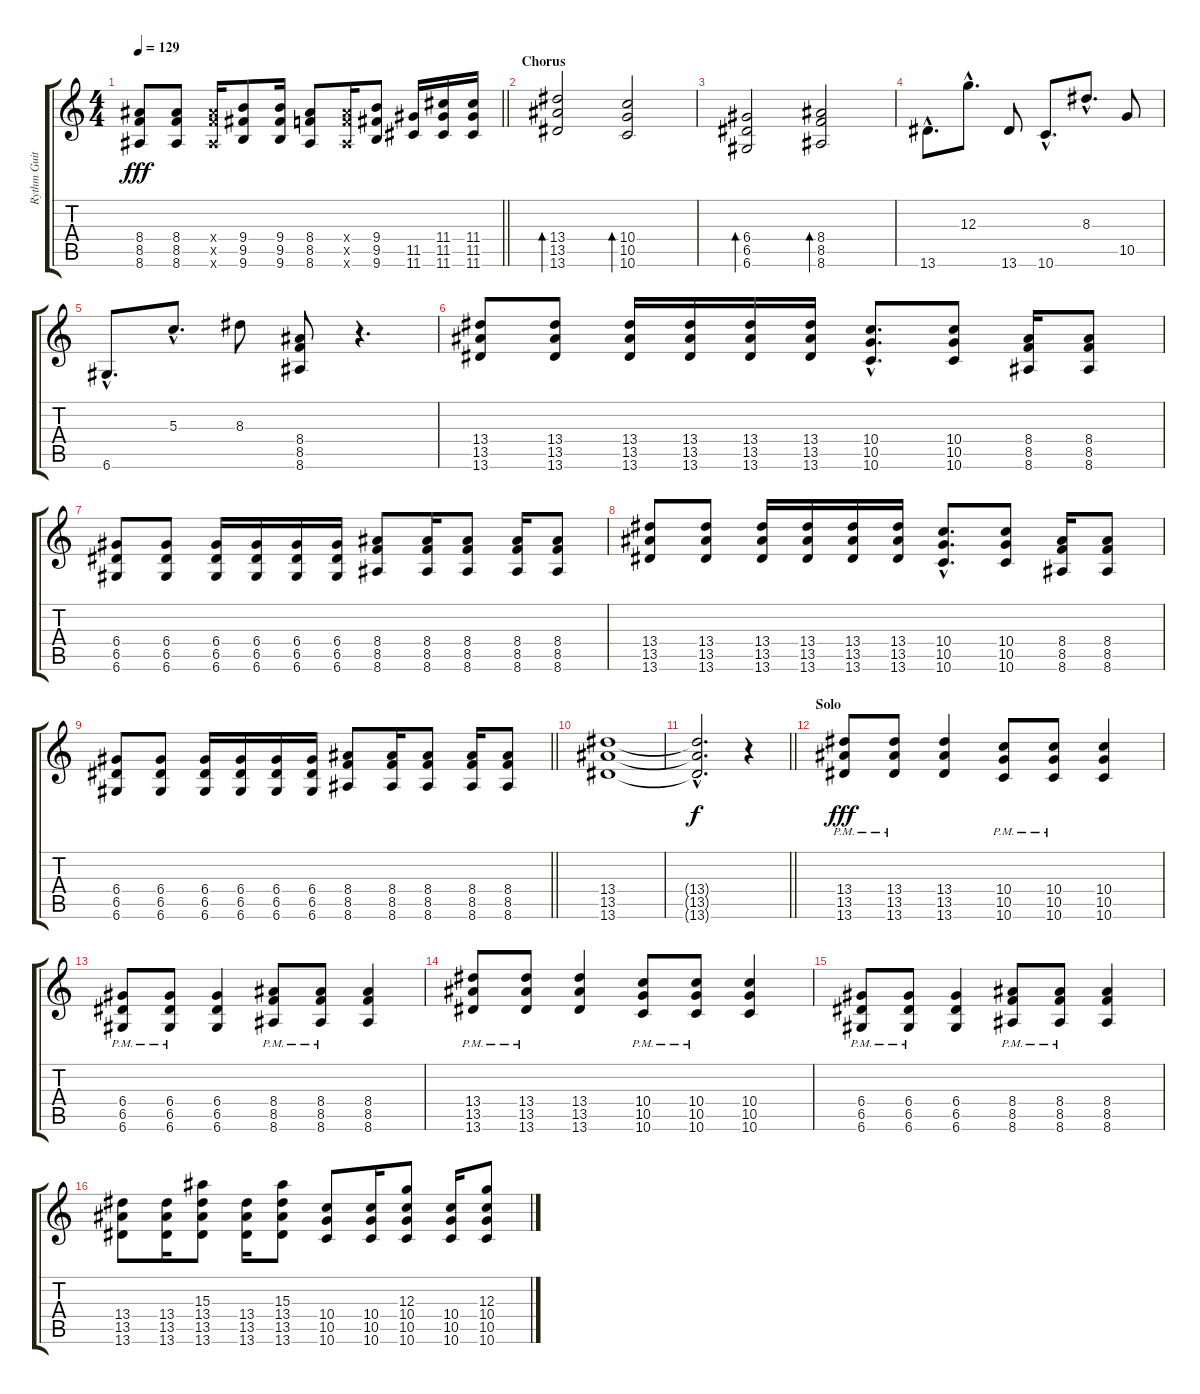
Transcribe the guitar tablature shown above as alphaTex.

\track ("Rythm Guitar" "Rythm Guit") {instrument overdrivenguitar}
\staff {score tabs}
\tuning (E4 B3 G3 D3 A2 D2) {hide}
\ts (4 4)
\tempo 129
\clef g2
\barLineRight lightlight
\ks c
(8.4 8.5 8.6).8{dy fff} (8.4 8.5 8.6).8 (8.4{x} 8.5{x} 8.6{x}).16 (9.4 9.5 9.6).8 (9.4 9.5 9.6).16 (8.4 8.5 8.6).8 (8.4{x} 8.5{x} 8.6{x}).16 (9.4 9.5 9.6).8 (11.5 11.6).16 (11.4 11.5 11.6).16 (11.4 11.5 11.6).16 |
\section ("" "Chorus")
(13.4 13.5 13.6).2{bd 240} (10.4 10.5 10.6).2{bd 240} |
(6.4 6.5 6.6).2{bd 240} (8.4 8.5 8.6).2{bd 240} |
13.6{hac}.8{d} 12.3{hac}.8{d} 13.6.8 10.6{hac}.8{d} 8.3{hac}.8{d} 10.5.8 |
6.6{hac}.8{d} 5.3{hac}.8{d} 8.3.8 (8.4 8.5 8.6).8 r.4{d} |
(13.4 13.5 13.6).8 (13.4 13.5 13.6).8 (13.4 13.5 13.6).16 (13.4 13.5 13.6).16 (13.4 13.5 13.6).16 (13.4 13.5 13.6).16 (10.4{hac} 10.5{hac} 10.6{hac}).8{d} (10.4 10.5 10.6).8 (8.4 8.5 8.6).16 (8.4 8.5 8.6).8 |
(6.4 6.5 6.6).8 (6.4 6.5 6.6).8 (6.4 6.5 6.6).16 (6.4 6.5 6.6).16 (6.4 6.5 6.6).16 (6.4 6.5 6.6).16 (8.4 8.5 8.6).8 (8.4 8.5 8.6).16 (8.4 8.5 8.6).8 (8.4 8.5 8.6).16 (8.4 8.5 8.6).8 |
(13.4 13.5 13.6).8 (13.4 13.5 13.6).8 (13.4 13.5 13.6).16 (13.4 13.5 13.6).16 (13.4 13.5 13.6).16 (13.4 13.5 13.6).16 (10.4{hac} 10.5{hac} 10.6{hac}).8{d} (10.4 10.5 10.6).8 (8.4 8.5 8.6).16 (8.4 8.5 8.6).8 |
\barLineRight lightlight
(6.4 6.5 6.6).8 (6.4 6.5 6.6).8 (6.4 6.5 6.6).16 (6.4 6.5 6.6).16 (6.4 6.5 6.6).16 (6.4 6.5 6.6).16 (8.4 8.5 8.6).8 (8.4 8.5 8.6).16 (8.4 8.5 8.6).8 (8.4 8.5 8.6).16 (8.4 8.5 8.6).8 |
(13.4 13.5 13.6).1 |
\barLineRight lightlight
(13.4{hac t} 13.5{hac t} 13.6{hac t}).2{d dy f} r.4 |
\section ("" "Solo")
(13.4{pm} 13.5{pm} 13.6{pm}).8{dy fff} (13.4{pm} 13.5{pm} 13.6{pm}).8 (13.4 13.5 13.6).4 (10.4{pm} 10.5{pm} 10.6{pm}).8 (10.4{pm} 10.5{pm} 10.6{pm}).8 (10.4 10.5 10.6).4 |
(6.4{pm} 6.5{pm} 6.6{pm}).8 (6.4{pm} 6.5{pm} 6.6{pm}).8 (6.4 6.5 6.6).4 (8.4{pm} 8.5{pm} 8.6{pm}).8 (8.4{pm} 8.5{pm} 8.6{pm}).8 (8.4 8.5 8.6).4 |
(13.4{pm} 13.5{pm} 13.6{pm}).8 (13.4{pm} 13.5{pm} 13.6{pm}).8 (13.4 13.5 13.6).4 (10.4{pm} 10.5{pm} 10.6{pm}).8 (10.4{pm} 10.5{pm} 10.6{pm}).8 (10.4 10.5 10.6).4 |
(6.4{pm} 6.5{pm} 6.6{pm}).8 (6.4{pm} 6.5{pm} 6.6{pm}).8 (6.4 6.5 6.6).4 (8.4{pm} 8.5{pm} 8.6{pm}).8 (8.4{pm} 8.5{pm} 8.6{pm}).8 (8.4 8.5 8.6).4 |
(13.4 13.5 13.6).8 (13.4 13.5 13.6).16 (15.3 13.4 13.5 13.6).8 (13.4 13.5 13.6).16 (15.3 13.4 13.5 13.6).8 (10.4 10.5 10.6).8 (10.4 10.5 10.6).16 (12.3 10.4 10.5 10.6).8 (10.4 10.5 10.6).16 (12.3 10.4 10.5 10.6).8
